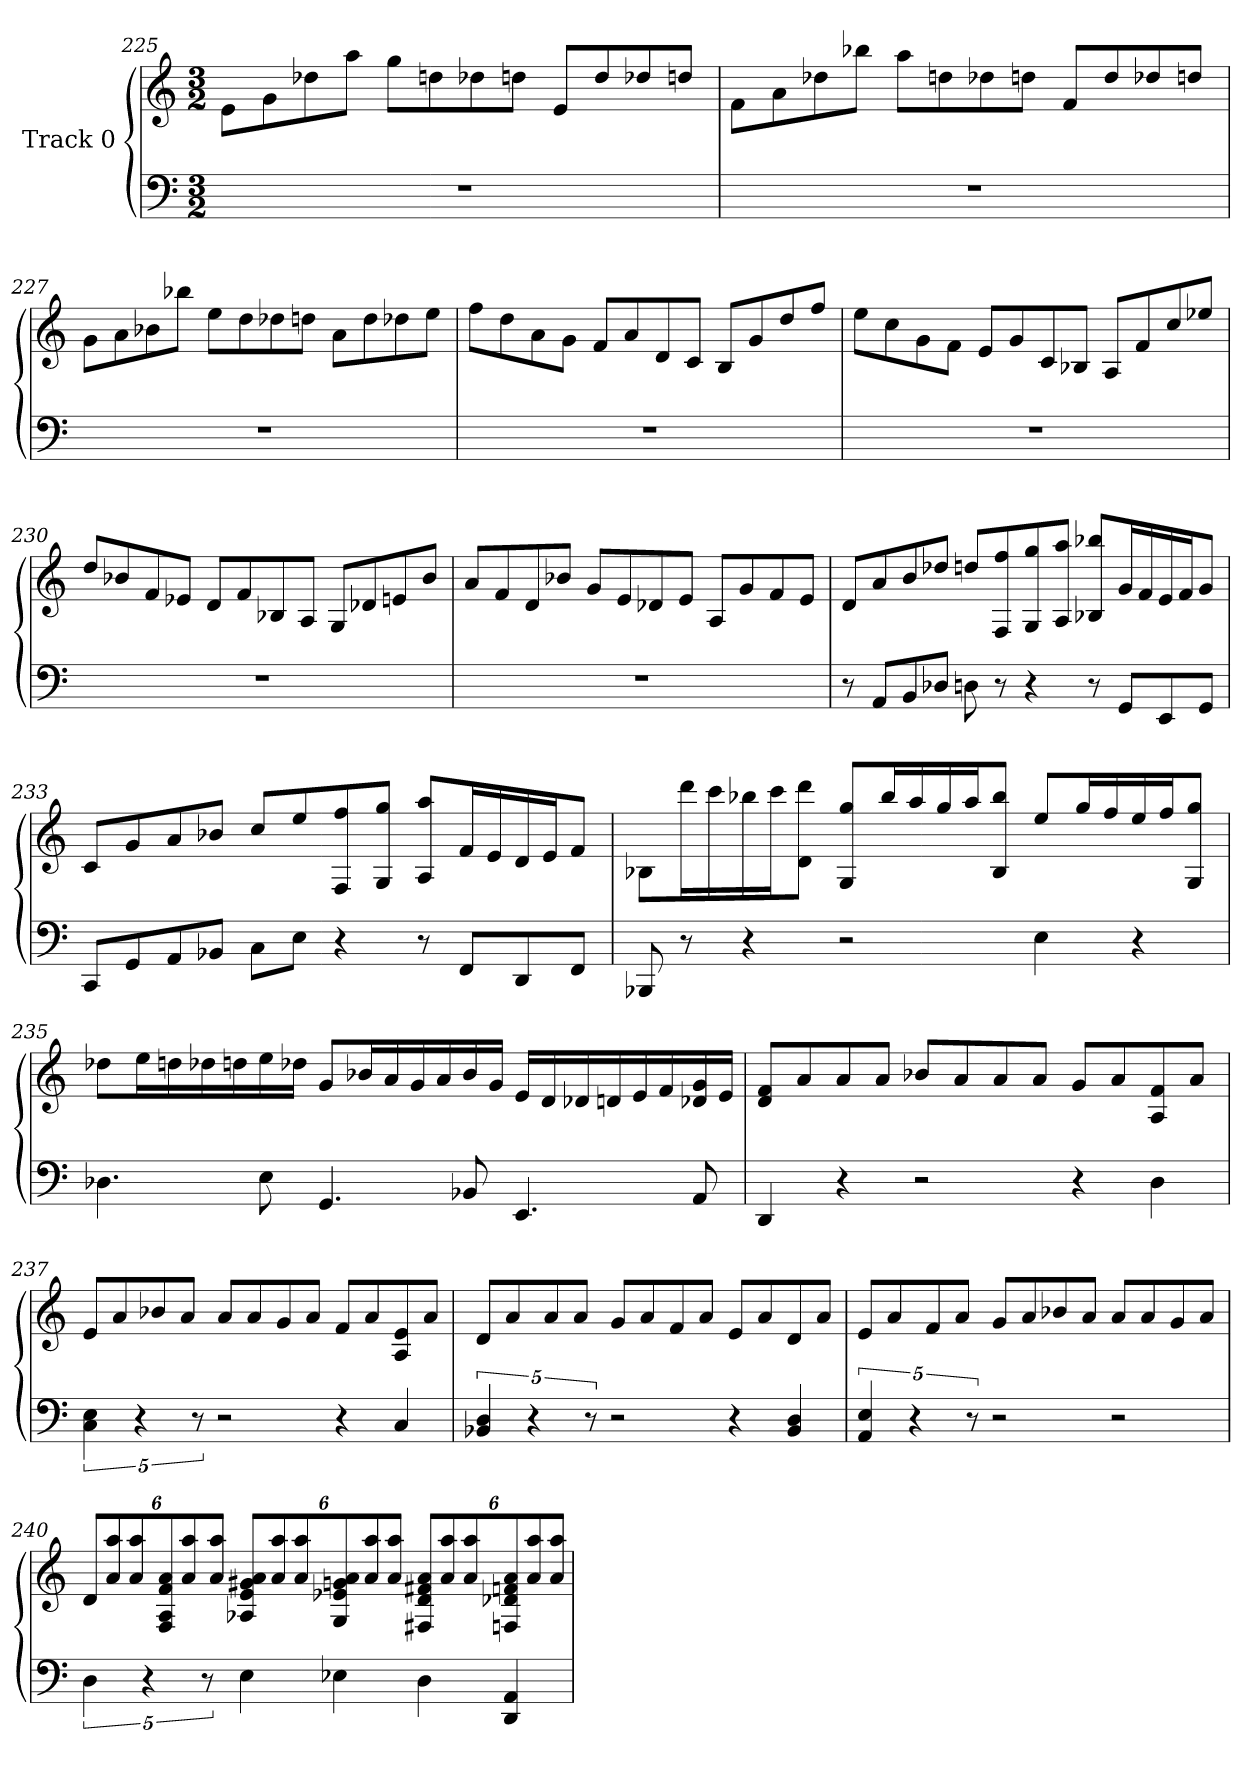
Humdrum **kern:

**kern	**kern
*part2	*part1
*staff2	*staff1
*	*I"Track 0
*clefF4	*clefG2
*k[]	*k[]
*C:	*C:
*M3/2	*M3/2
=225	=225
1.r	8e\L
.	8g\
.	8dd-X\
.	8aa\J
.	8gg\L
.	8ddn\
.	8dd-X\
.	8ddn\J
.	8e/L
.	8dd/
.	8dd-X/
.	8ddn/J
!!LO:LB:g=z
=226	=226
1.r	8f\L
.	8a\
.	8dd-X\
.	8bb-X\J
.	8aa\L
.	8ddn\
.	8dd-X\
.	8ddn\J
.	8f/L
.	8dd/
.	8dd-X/
.	8ddn/J
!!LO:LB:g=z
=227	=227
1.r	8g\L
.	8a\
.	8b-X\
.	8bb-X\J
.	8ee\L
.	8dd\
.	8dd-X\
.	8ddn\J
.	8a\L
.	8dd\
.	8dd-X\
.	8ee\J
=228	=228
1.r	8ff\L
.	8dd\
.	8a\
.	8g\J
.	8f/L
.	8a/
.	8d/
.	8c/J
.	8B/L
.	8g/
.	8dd/
.	8ff/J
=229	=229
1.r	8ee\L
.	8cc\
.	8g\
.	8f\J
.	8e/L
.	8g/
.	8c/
.	8B-X/J
.	8A/L
.	8f/
.	8cc/
.	8ee-X/J
!!LO:LB:g=z
=230	=230
1.r	8dd/L
.	8b-X/
.	8f/
.	8e-X/J
.	8d/L
.	8f/
.	8B-X/
.	8A/J
.	8G/L
.	8d-X/
.	8en/
.	8b-/J
=231	=231
1.r	8a/L
.	8f/
.	8d/
.	8b-X/J
.	8g/L
.	8e/
.	8d-X/
.	8e/J
.	8A/L
.	8g/
.	8f/
.	8e/J
=232	=232
8r	8d/L
8AA/L	8a/
8BB/	8b/
8D-X/J	8dd-X/J
8Dn\	8ddn/L
8r	8F/ 8ff/
4r	8G/ 8gg/
.	8A/ 8aa/J
8r	8B-X/ 8bb-X/L
8GG/L	16g/L
.	16f/
8EE/	16e/
.	16f/J
8GG/J	8g/J
!!LO:PB:g=z
=233	=233
8CC/L	8c/L
8GG/	8g/
8AA/	8a/
8BB-X/J	8b-X/J
8C\L	8cc/L
8E\J	8ee/
4r	8F/ 8ff/
.	8G/ 8gg/J
8r	8A/ 8aa/L
8FF/L	16f/L
.	16e/
8DD/	16d/
.	16e/J
8FF/J	8f/J
=234	=234
8BBB-X/	8B-X\L
8r	16ddd\L
.	16ccc\
4r	16bb-X\
.	16ccc\J
.	8d\ 8ddd\J
2r	8G/ 8gg/L
.	16bb-/L
.	16aa/
.	16gg/
.	16aa/J
.	8B-/ 8bb-/J
4E\	8ee/L
.	16gg/L
.	16ff/
4r	16ee/
.	16ff/J
.	8G/ 8gg/J
!!LO:LB:g=z
=235	=235
4.D-X\	8dd-X\L
.	16ee\L
.	16ddn\
.	16dd-X\
.	16ddn\
8E\	16ee\
.	16dd-X\JJ
4.GG/	8g/L
.	16b-X/L
.	16a/
.	16g/
.	16a/
8BB-X/	16b-/
.	16g/JJ
4.EE/	16e/LL
.	16d/
.	16d-X/
.	16dn/
.	16e/
.	16f/
8AA/	16d-X/ 16g/
.	16e/JJ
=236	=236
4DD/	8d/ 8f/L
.	8a/
4r	8a/
.	8a/J
2r	8b-X/L
.	8a/
.	8a/
.	8a/J
4r	8g/L
.	8a/
4D\	8A/ 8f/
.	8a/J
!!LO:PB:g=z
=237	=237
5C\ 5E\	8e/L
.	8a/
5r	.
.	8b-X/
.	8a/J
10r	.
2r	8a/L
.	8a/
.	8g/
.	8a/J
4r	8f/L
.	8a/
4C/	8A/ 8e/
.	8a/J
=238	=238
5BB-X/ 5D/	8d/L
.	8a/
5r	.
.	8a/
.	8a/J
10r	.
2r	8g/L
.	8a/
.	8f/
.	8a/J
4r	8e/L
.	8a/
4BB-/ 4D/	8d/
.	8a/J
=239	=239
5AA/ 5E/	8e/L
.	8a/
5r	.
.	8f/
.	8a/J
10r	.
2r	8g/L
.	8a/
.	8b-X/
.	8a/J
2r	8a/L
.	8a/
.	8g/
.	8a/J
!!LO:LB:g=z
=240	=240
*	*Xbrackettup
5D\	12d/L
.	12a/ 12aa/
.	12a/ 12aa/
5r	.
.	12F/ 12A/ 12f/ 12a/
.	12a/ 12aa/
10r	.
.	12a/ 12aa/J
4E\	12A-X/ 12e/ 12g#X/ 12a/L
.	12a/ 12aa/
.	12a/ 12aa/
4E-X\	12G/ 12e-X/ 12gn/ 12a/
.	12a/ 12aa/
.	12a/ 12aa/J
4D\	12F#X/ 12d/ 12f#X/ 12a/L
.	12a/ 12aa/
.	12a/ 12aa/
4DD/ 4AA/	12Fn/ 12d-X/ 12fn/ 12a/
.	12a/ 12aa/
.	12a/ 12aa/J
=	=
*-	*-
